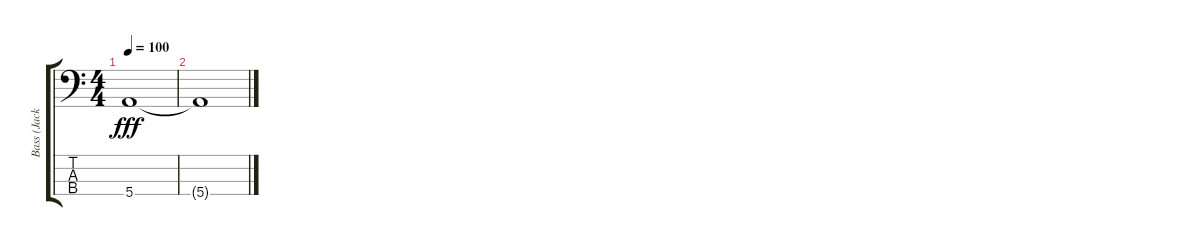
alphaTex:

\track ("Bass (Jack Casady)" "Bass (Jack") {instrument electricbassfinger}
\staff {score tabs}
\tuning (G2 D2 A1 E1) {hide}
\ts (4 4)
\tempo 100
\clef f4
\ks c
5.4.1{dy fff} |
5.4{t}.1
